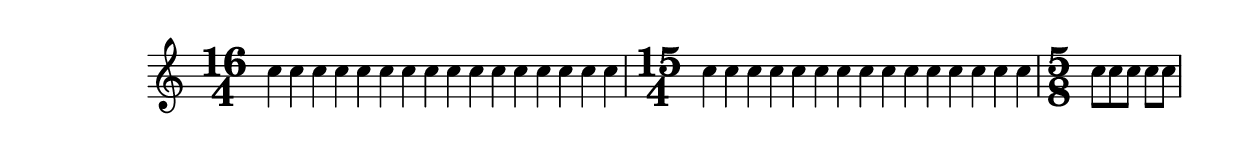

#(define (myTimeSigDeluxe grob)
  (let* ((fraction (ly:grob-property grob 'fraction))
         (num (car fraction))
         (denom (cdr fraction)))
     #{ 
       \markup {
	 \abs-fontsize #20 \bold \override #'(baseline-skip . 0)
	 \center-column {
	   \line { #(number->string num) }
	   \line { #(number->string denom) } 
	 }
       }
     #}))

\new Staff {
  \override Staff.TimeSignature #'stencil = #ly:text-interface::print
  \override Staff.TimeSignature #'text = #myTimeSigDeluxe
  \time 16/4
  \repeat unfold 16 c''4
  \time 15/4
  \repeat unfold 15 c''4
  \time 5/8
  c''8 c'' c'' c'' c''
}
